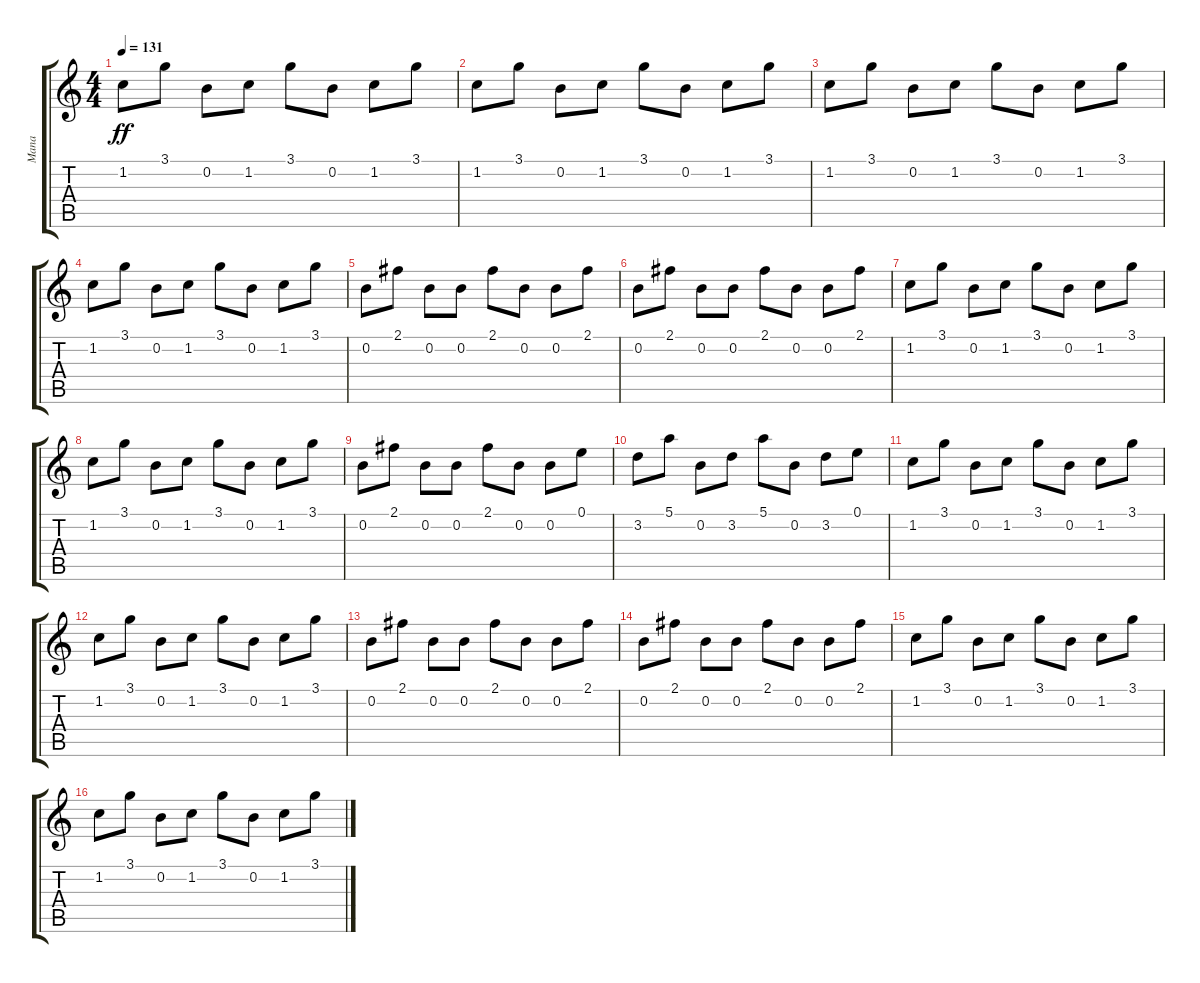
\track ("Mana" "Mana") {instrument electricguitarclean}
\staff {score tabs}
\tuning (E4 B3 G3 D3 A2 E2) {hide}
\ts (4 4)
\tempo 131
\clef g2
\ks c
1.2.8{dy ff} 3.1.8 0.2.8 1.2.8 3.1.8 0.2.8 1.2.8 3.1.8 |
1.2.8 3.1.8 0.2.8 1.2.8 3.1.8 0.2.8 1.2.8 3.1.8 |
1.2.8 3.1.8 0.2.8 1.2.8 3.1.8 0.2.8 1.2.8 3.1.8 |
1.2.8 3.1.8 0.2.8 1.2.8 3.1.8 0.2.8 1.2.8 3.1.8 |
0.2.8 2.1.8 0.2.8 0.2.8 2.1.8 0.2.8 0.2.8 2.1.8 |
0.2.8 2.1.8 0.2.8 0.2.8 2.1.8 0.2.8 0.2.8 2.1.8 |
1.2.8 3.1.8 0.2.8 1.2.8 3.1.8 0.2.8 1.2.8 3.1.8 |
1.2.8 3.1.8 0.2.8 1.2.8 3.1.8 0.2.8 1.2.8 3.1.8 |
0.2.8 2.1.8 0.2.8 0.2.8 2.1.8 0.2.8 0.2.8 0.1.8 |
3.2.8 5.1.8 0.2.8 3.2.8 5.1.8 0.2.8 3.2.8 0.1.8 |
1.2.8 3.1.8 0.2.8 1.2.8 3.1.8 0.2.8 1.2.8 3.1.8 |
1.2.8 3.1.8 0.2.8 1.2.8 3.1.8 0.2.8 1.2.8 3.1.8 |
0.2.8 2.1.8 0.2.8 0.2.8 2.1.8 0.2.8 0.2.8 2.1.8 |
0.2.8 2.1.8 0.2.8 0.2.8 2.1.8 0.2.8 0.2.8 2.1.8 |
1.2.8 3.1.8 0.2.8 1.2.8 3.1.8 0.2.8 1.2.8 3.1.8 |
1.2.8 3.1.8 0.2.8 1.2.8 3.1.8 0.2.8 1.2.8 3.1.8
